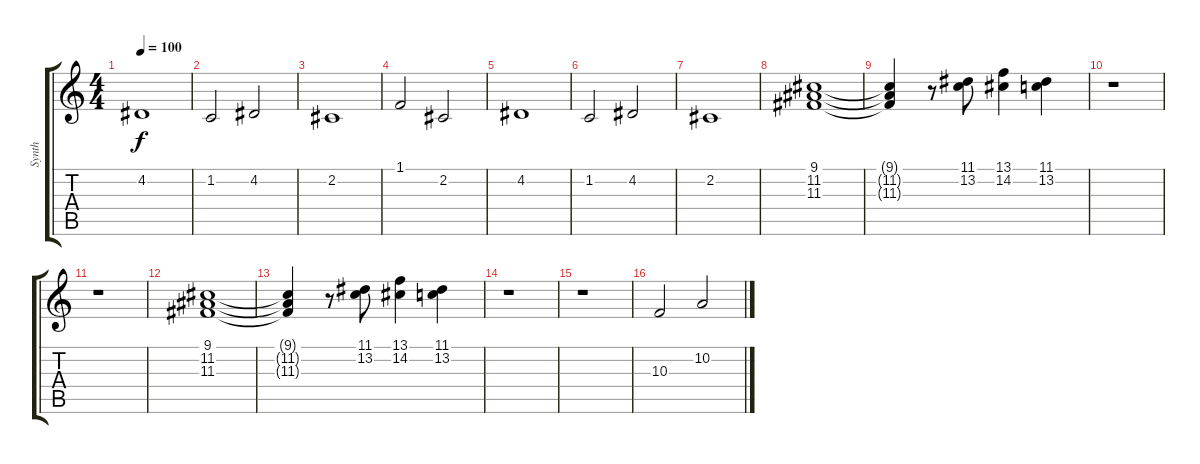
\track ("Synth" "Synth") {instrument synthstrings2}
\staff {score tabs}
\tuning (E4 B3 G3 D3 A2 E2) {hide}
\ts (4 4)
\tempo 100
\clef g2
\ks c
4.2.1{dy f} |
1.2.2 4.2.2 |
2.2.1 |
1.1.2 2.2.2 |
4.2.1 |
1.2.2 4.2.2 |
2.2.1 |
(9.1 11.2 11.3).1 |
(9.1{t} 11.2{t} 11.3{t}).4 r.8 (11.1 13.2).8 (13.1 14.2).4 (11.1 13.2).4 |
r.1 |
r.1 |
(9.1 11.2 11.3).1 |
(9.1{t} 11.2{t} 11.3{t}).4 r.8 (11.1 13.2).8 (13.1 14.2).4 (11.1 13.2).4 |
r.1 |
r.1 |
10.3.2 10.2.2
